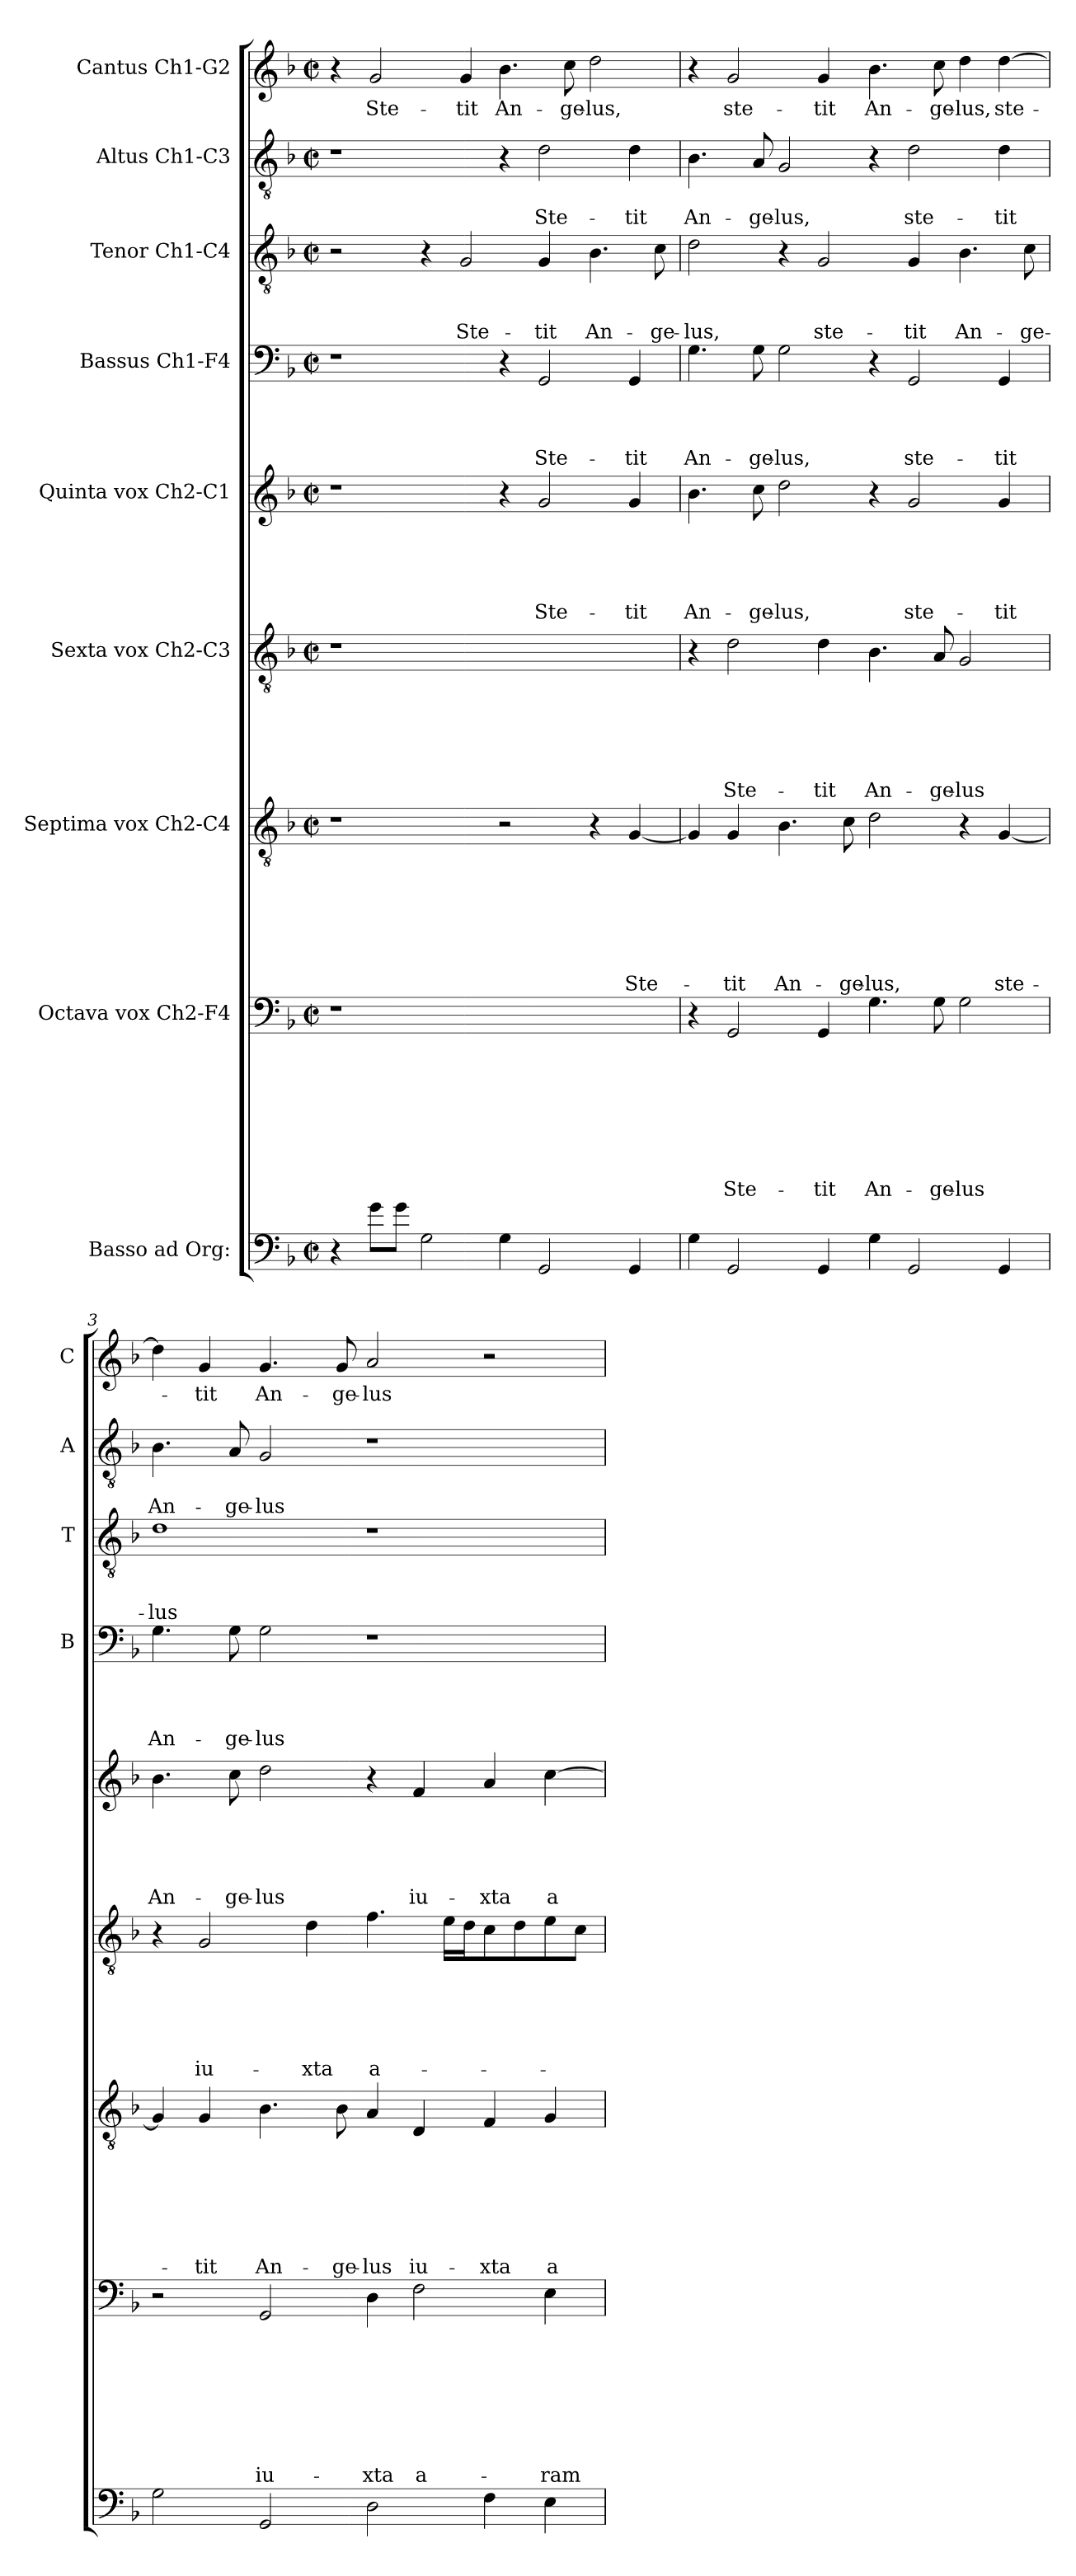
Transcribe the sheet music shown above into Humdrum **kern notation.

**kern	**kern	**text	**text	**text	**text	**text	**text	**text	**text	**kern	**text	**text	**text	**text	**text	**text	**text	**kern	**text	**text	**text	**text	**text	**text	**kern	**text	**text	**text	**text	**text	**kern	**text	**text	**text	**text	**kern	**text	**text	**text	**kern	**text	**text	**kern	**text
*part9	*part8	*part8	*part8	*part8	*part8	*part8	*part8	*part8	*part8	*part7	*part7	*part7	*part7	*part7	*part7	*part7	*part7	*part6	*part6	*part6	*part6	*part6	*part6	*part6	*part5	*part5	*part5	*part5	*part5	*part5	*part4	*part4	*part4	*part4	*part4	*part3	*part3	*part3	*part3	*part2	*part2	*part2	*part1	*part1
*staff9	*staff8	*staff8	*staff8	*staff8	*staff8	*staff8	*staff8	*staff8	*staff8	*staff7	*staff7	*staff7	*staff7	*staff7	*staff7	*staff7	*staff7	*staff6	*staff6	*staff6	*staff6	*staff6	*staff6	*staff6	*staff5	*staff5	*staff5	*staff5	*staff5	*staff5	*staff4	*staff4	*staff4	*staff4	*staff4	*staff3	*staff3	*staff3	*staff3	*staff2	*staff2	*staff2	*staff1	*staff1
*I"Basso ad Org:	*I"Octava vox Ch2-F4	*	*	*	*	*	*	*	*	*I"Septima vox Ch2-C4	*	*	*	*	*	*	*	*I"Sexta vox Ch2-C3	*	*	*	*	*	*	*I"Quinta vox Ch2-C1	*	*	*	*	*	*I"Bassus Ch1-F4	*	*	*	*	*I"Tenor Ch1-C4	*	*	*	*I"Altus Ch1-C3	*	*	*I"Cantus Ch1-G2	*
*	*	*	*	*	*	*	*	*	*	*	*	*	*	*	*	*	*	*	*	*	*	*	*	*	*	*	*	*	*	*	*I'B	*	*	*	*	*I'T	*	*	*	*I'A	*	*	*I'C	*
*clefF4	*clefF4	*	*	*	*	*	*	*	*	*clefGv2	*	*	*	*	*	*	*	*clefGv2	*	*	*	*	*	*	*clefG2	*	*	*	*	*	*clefF4	*	*	*	*	*clefGv2	*	*	*	*clefGv2	*	*	*clefG2	*
*k[b-]	*k[b-]	*	*	*	*	*	*	*	*	*k[b-]	*	*	*	*	*	*	*	*k[b-]	*	*	*	*	*	*	*k[b-]	*	*	*	*	*	*k[b-]	*	*	*	*	*k[b-]	*	*	*	*k[b-]	*	*	*k[b-]	*
*F:	*F:	*	*	*	*	*	*	*	*	*F:	*	*	*	*	*	*	*	*F:	*	*	*	*	*	*	*F:	*	*	*	*	*	*F:	*	*	*	*	*F:	*	*	*	*F:	*	*	*F:	*
*M2/2	*M2/2	*	*	*	*	*	*	*	*	*M2/2	*	*	*	*	*	*	*	*M2/2	*	*	*	*	*	*	*M2/2	*	*	*	*	*	*M2/2	*	*	*	*	*M2/2	*	*	*	*M2/2	*	*	*M2/2	*
*met(c|)	*met(c|)	*	*	*	*	*	*	*	*	*met(c|)	*	*	*	*	*	*	*	*met(c|)	*	*	*	*	*	*	*met(c|)	*	*	*	*	*	*met(c|)	*	*	*	*	*met(c|)	*	*	*	*met(c|)	*	*	*met(c|)	*
=1	=1	=1	=1	=1	=1	=1	=1	=1	=1	=1	=1	=1	=1	=1	=1	=1	=1	=1	=1	=1	=1	=1	=1	=1	=1	=1	=1	=1	=1	=1	=1	=1	=1	=1	=1	=1	=1	=1	=1	=1	=1	=1	=1	=1
4r	1r	.	.	.	.	.	.	.	.	1r	.	.	.	.	.	.	.	1r	.	.	.	.	.	.	1r	.	.	.	.	.	1r	.	.	.	.	2r	.	.	.	1r	.	.	4r	.
!	!	!	!	!	!	!	!	!	!	!	!	!	!	!	!	!	!	!	!	!	!	!	!	!	!	!	!	!	!	!	!	!	!	!	!	!	!	!	!	!	!	!	!	!LO:LY:b
8g\L	.	.	.	.	.	.	.	.	.	.	.	.	.	.	.	.	.	.	.	.	.	.	.	.	.	.	.	.	.	.	.	.	.	.	.	.	.	.	.	.	.	.	2g/	Ste-
8g\J	.	.	.	.	.	.	.	.	.	.	.	.	.	.	.	.	.	.	.	.	.	.	.	.	.	.	.	.	.	.	.	.	.	.	.	.	.	.	.	.	.	.	.	.
2G\	.	.	.	.	.	.	.	.	.	.	.	.	.	.	.	.	.	.	.	.	.	.	.	.	.	.	.	.	.	.	.	.	.	.	.	4r	.	.	.	.	.	.	.	.
!	!	!	!	!	!	!	!	!	!	!	!	!	!	!	!	!	!	!	!	!	!	!	!	!	!	!	!	!	!	!	!	!	!	!	!	!	!	!	!LO:LY:b	!	!	!	!	!LO:LY:b
.	.	.	.	.	.	.	.	.	.	.	.	.	.	.	.	.	.	.	.	.	.	.	.	.	.	.	.	.	.	.	.	.	.	.	.	2G/	.	.	Ste-	.	.	.	4g/	-tit
!	!	!	!	!	!	!	!	!	!	!	!	!	!	!	!	!	!	!	!	!	!	!	!	!	!	!	!	!	!	!	!	!	!	!	!	!	!	!	!	!	!	!	!	!LO:LY:b
4G\	1ryy	.	.	.	.	.	.	.	.	2r	.	.	.	.	.	.	.	1ryy	.	.	.	.	.	.	4r	.	.	.	.	.	4r	.	.	.	.	.	.	.	.	4r	.	.	4.b-\	An-
!	!	!	!	!	!	!	!	!	!	!	!	!	!	!	!	!	!	!	!	!	!	!	!	!	!	!	!	!	!	!LO:LY:b	!	!	!	!	!LO:LY:b	!	!	!	!LO:LY:b	!	!	!LO:LY:b	!	!
2GG/	.	.	.	.	.	.	.	.	.	.	.	.	.	.	.	.	.	.	.	.	.	.	.	.	2g/	.	.	.	.	Ste-	2GG/	.	.	.	Ste-	4G/	.	.	-tit	2d\	.	Ste-	.	.
!	!	!	!	!	!	!	!	!	!	!	!	!	!	!	!	!	!	!	!	!	!	!	!	!	!	!	!	!	!	!	!	!	!	!	!	!	!	!	!	!	!	!	!	!LO:LY:b
.	.	.	.	.	.	.	.	.	.	.	.	.	.	.	.	.	.	.	.	.	.	.	.	.	.	.	.	.	.	.	.	.	.	.	.	.	.	.	.	.	.	.	8cc\	-ge-
!	!	!	!	!	!	!	!	!	!	!	!	!	!	!	!	!	!	!	!	!	!	!	!	!	!	!	!	!	!	!	!	!	!	!	!	!	!	!	!LO:LY:b	!	!	!	!	!LO:LY:b
.	.	.	.	.	.	.	.	.	.	4r	.	.	.	.	.	.	.	.	.	.	.	.	.	.	.	.	.	.	.	.	.	.	.	.	.	4.B-\	.	.	An-	.	.	.	2dd\	-lus,
!	!	!	!	!	!	!	!	!	!	!	!	!	!	!	!	!	!LO:LY:b	!	!	!	!	!	!	!	!	!	!	!	!	!LO:LY:b	!	!	!	!	!LO:LY:b	!	!	!	!	!	!	!LO:LY:b	!	!
4GG/	.	.	.	.	.	.	.	.	.	[4G/	.	.	.	.	.	.	Ste-	.	.	.	.	.	.	.	4g/	.	.	.	.	-tit	4GG/	.	.	.	-tit	.	.	.	.	4d\	.	-tit	.	.
!	!	!	!	!	!	!	!	!	!	!	!	!	!	!	!	!	!	!	!	!	!	!	!	!	!	!	!	!	!	!	!	!	!	!	!	!	!	!	!LO:LY:b	!	!	!	!	!
.	.	.	.	.	.	.	.	.	.	.	.	.	.	.	.	.	.	.	.	.	.	.	.	.	.	.	.	.	.	.	.	.	.	.	.	8c\	.	.	-ge-	.	.	.	.	.
=2	=2	=2	=2	=2	=2	=2	=2	=2	=2	=2	=2	=2	=2	=2	=2	=2	=2	=2	=2	=2	=2	=2	=2	=2	=2	=2	=2	=2	=2	=2	=2	=2	=2	=2	=2	=2	=2	=2	=2	=2	=2	=2	=2	=2
!	!	!	!	!	!	!	!	!	!	!	!	!	!	!	!	!	!	!	!	!	!	!	!	!	!	!	!	!	!	!LO:LY:b	!	!	!	!	!LO:LY:b	!	!	!	!LO:LY:b	!	!	!LO:LY:b	!	!
4G\	4r	.	.	.	.	.	.	.	.	4G/]	.	.	.	.	.	.	.	4r	.	.	.	.	.	.	4.b-\	.	.	.	.	An-	4.G\	.	.	.	An-	2d\	.	.	-lus,	4.B-\	.	An-	4r	.
!	!	!	!	!	!	!	!	!	!LO:LY:b	!	!	!	!	!	!	!	!LO:LY:b	!	!	!	!	!	!	!LO:LY:b	!	!	!	!	!	!	!	!	!	!	!	!	!	!	!	!	!	!	!	!LO:LY:b
2GG/	2GG/	.	.	.	.	.	.	.	Ste-	4G/	.	.	.	.	.	.	-tit	2d\	.	.	.	.	.	Ste-	.	.	.	.	.	.	.	.	.	.	.	.	.	.	.	.	.	.	2g/	ste-
!	!	!	!	!	!	!	!	!	!	!	!	!	!	!	!	!	!	!	!	!	!	!	!	!	!	!	!	!	!	!LO:LY:b	!	!	!	!	!LO:LY:b	!	!	!	!	!	!	!LO:LY:b	!	!
.	.	.	.	.	.	.	.	.	.	.	.	.	.	.	.	.	.	.	.	.	.	.	.	.	8cc\	.	.	.	.	-ge-	8G\	.	.	.	-ge-	.	.	.	.	8A/	.	-ge-	.	.
!	!	!	!	!	!	!	!	!	!	!	!	!	!	!	!	!	!LO:LY:b	!	!	!	!	!	!	!	!	!	!	!	!	!LO:LY:b	!	!	!	!	!LO:LY:b	!	!	!	!	!	!	!LO:LY:b	!	!
.	.	.	.	.	.	.	.	.	.	4.B-\	.	.	.	.	.	.	An-	.	.	.	.	.	.	.	2dd\	.	.	.	.	-lus,	2G\	.	.	.	-lus,	4r	.	.	.	2G/	.	-lus,	.	.
!	!	!	!	!	!	!	!	!	!LO:LY:b	!	!	!	!	!	!	!	!	!	!	!	!	!	!	!LO:LY:b	!	!	!	!	!	!	!	!	!	!	!	!	!	!	!LO:LY:b	!	!	!	!	!LO:LY:b
4GG/	4GG/	.	.	.	.	.	.	.	-tit	.	.	.	.	.	.	.	.	4d\	.	.	.	.	.	-tit	.	.	.	.	.	.	.	.	.	.	.	2G/	.	.	ste-	.	.	.	4g/	-tit
!	!	!	!	!	!	!	!	!	!	!	!	!	!	!	!	!	!LO:LY:b	!	!	!	!	!	!	!	!	!	!	!	!	!	!	!	!	!	!	!	!	!	!	!	!	!	!	!
.	.	.	.	.	.	.	.	.	.	8c\	.	.	.	.	.	.	-ge-	.	.	.	.	.	.	.	.	.	.	.	.	.	.	.	.	.	.	.	.	.	.	.	.	.	.	.
!	!	!	!	!	!	!	!	!	!LO:LY:b	!	!	!	!	!	!	!	!LO:LY:b	!	!	!	!	!	!	!LO:LY:b	!	!	!	!	!	!	!	!	!	!	!	!	!	!	!	!	!	!	!	!LO:LY:b
4G\	4.G\	.	.	.	.	.	.	.	An-	2d\	.	.	.	.	.	.	-lus,	4.B-\	.	.	.	.	.	An-	4r	.	.	.	.	.	4r	.	.	.	.	.	.	.	.	4r	.	.	4.b-\	An-
!	!	!	!	!	!	!	!	!	!	!	!	!	!	!	!	!	!	!	!	!	!	!	!	!	!	!	!	!	!	!LO:LY:b	!	!	!	!	!LO:LY:b	!	!	!	!LO:LY:b	!	!	!LO:LY:b	!	!
2GG/	.	.	.	.	.	.	.	.	.	.	.	.	.	.	.	.	.	.	.	.	.	.	.	.	2g/	.	.	.	.	ste-	2GG/	.	.	.	ste-	4G/	.	.	-tit	2d\	.	ste-	.	.
!	!	!	!	!	!	!	!	!	!LO:LY:b	!	!	!	!	!	!	!	!	!	!	!	!	!	!	!LO:LY:b	!	!	!	!	!	!	!	!	!	!	!	!	!	!	!	!	!	!	!	!LO:LY:b
.	8G\	.	.	.	.	.	.	.	-ge-	.	.	.	.	.	.	.	.	8A/	.	.	.	.	.	-ge-	.	.	.	.	.	.	.	.	.	.	.	.	.	.	.	.	.	.	8cc\	-ge-
!	!	!	!	!	!	!	!	!	!LO:LY:b	!	!	!	!	!	!	!	!	!	!	!	!	!	!	!LO:LY:b	!	!	!	!	!	!	!	!	!	!	!	!	!	!	!LO:LY:b	!	!	!	!	!LO:LY:b
.	2G\	.	.	.	.	.	.	.	-lus	4r	.	.	.	.	.	.	.	2G/	.	.	.	.	.	-lus	.	.	.	.	.	.	.	.	.	.	.	4.B-\	.	.	An-	.	.	.	4dd\	-lus,
!	!	!	!	!	!	!	!	!	!	!	!	!	!	!	!	!	!LO:LY:b	!	!	!	!	!	!	!	!	!	!	!	!	!LO:LY:b	!	!	!	!	!LO:LY:b	!	!	!	!	!	!	!LO:LY:b	!	!LO:LY:b
4GG/	.	.	.	.	.	.	.	.	.	[4G/	.	.	.	.	.	.	ste-	.	.	.	.	.	.	.	4g/	.	.	.	.	-tit	4GG/	.	.	.	-tit	.	.	.	.	4d\	.	-tit	[4dd\	ste-
!	!	!	!	!	!	!	!	!	!	!	!	!	!	!	!	!	!	!	!	!	!	!	!	!	!	!	!	!	!	!	!	!	!	!	!	!	!	!	!LO:LY:b	!	!	!	!	!
.	.	.	.	.	.	.	.	.	.	.	.	.	.	.	.	.	.	.	.	.	.	.	.	.	.	.	.	.	.	.	.	.	.	.	.	8c\	.	.	-ge-	.	.	.	.	.
=3	=3	=3	=3	=3	=3	=3	=3	=3	=3	=3	=3	=3	=3	=3	=3	=3	=3	=3	=3	=3	=3	=3	=3	=3	=3	=3	=3	=3	=3	=3	=3	=3	=3	=3	=3	=3	=3	=3	=3	=3	=3	=3	=3	=3
!	!	!	!	!	!	!	!	!	!	!	!	!	!	!	!	!	!	!	!	!	!	!	!	!	!	!	!	!	!	!LO:LY:b	!	!	!	!	!LO:LY:b	!	!	!	!LO:LY:b	!	!	!LO:LY:b	!	!
2G\	2r	.	.	.	.	.	.	.	.	4G/]	.	.	.	.	.	.	.	4r	.	.	.	.	.	.	4.b-\	.	.	.	.	An-	4.G\	.	.	.	An-	1d	.	.	-lus	4.B-\	.	An-	4dd\]	.
!	!	!	!	!	!	!	!	!	!	!	!	!	!	!	!	!	!LO:LY:b	!	!	!	!	!	!	!LO:LY:b	!	!	!	!	!	!	!	!	!	!	!	!	!	!	!	!	!	!	!	!LO:LY:b
.	.	.	.	.	.	.	.	.	.	4G/	.	.	.	.	.	.	-tit	2G/	.	.	.	.	.	iu-	.	.	.	.	.	.	.	.	.	.	.	.	.	.	.	.	.	.	4g/	-tit
!	!	!	!	!	!	!	!	!	!	!	!	!	!	!	!	!	!	!	!	!	!	!	!	!	!	!	!	!	!	!LO:LY:b	!	!	!	!	!LO:LY:b	!	!	!	!	!	!	!LO:LY:b	!	!
.	.	.	.	.	.	.	.	.	.	.	.	.	.	.	.	.	.	.	.	.	.	.	.	.	8cc\	.	.	.	.	-ge-	8G\	.	.	.	-ge-	.	.	.	.	8A/	.	-ge-	.	.
!	!	!	!	!	!	!	!	!	!LO:LY:b	!	!	!	!	!	!	!	!LO:LY:b	!	!	!	!	!	!	!	!	!	!	!	!	!LO:LY:b	!	!	!	!	!LO:LY:b	!	!	!	!	!	!	!LO:LY:b	!	!LO:LY:b
2GG/	2GG/	.	.	.	.	.	.	.	iu-	4.B-\	.	.	.	.	.	.	An-	.	.	.	.	.	.	.	2dd\	.	.	.	.	-lus	2G\	.	.	.	-lus	.	.	.	.	2G/	.	-lus	4.g/	An-
!	!	!	!	!	!	!	!	!	!	!	!	!	!	!	!	!	!	!	!	!	!	!	!	!LO:LY:b	!	!	!	!	!	!	!	!	!	!	!	!	!	!	!	!	!	!	!	!
.	.	.	.	.	.	.	.	.	.	.	.	.	.	.	.	.	.	4d\	.	.	.	.	.	-xta	.	.	.	.	.	.	.	.	.	.	.	.	.	.	.	.	.	.	.	.
!	!	!	!	!	!	!	!	!	!	!	!	!	!	!	!	!	!LO:LY:b	!	!	!	!	!	!	!	!	!	!	!	!	!	!	!	!	!	!	!	!	!	!	!	!	!	!	!LO:LY:b
.	.	.	.	.	.	.	.	.	.	8B-\	.	.	.	.	.	.	-ge-	.	.	.	.	.	.	.	.	.	.	.	.	.	.	.	.	.	.	.	.	.	.	.	.	.	8g/	-ge-
!	!	!	!	!	!	!	!	!	!LO:LY:b	!	!	!	!	!	!	!	!LO:LY:b	!	!	!	!	!	!	!LO:LY:b	!	!	!	!	!	!	!	!	!	!	!	!	!	!	!	!	!	!	!	!LO:LY:b
2D\	4D\	.	.	.	.	.	.	.	-xta	4A/	.	.	.	.	.	.	-lus	4.f\	.	.	.	.	.	a-	4r	.	.	.	.	.	1r	.	.	.	.	1r	.	.	.	1r	.	.	2a/	-lus
!	!	!	!	!	!	!	!	!	!LO:LY:b	!	!	!	!	!	!	!	!LO:LY:b	!	!	!	!	!	!	!	!	!	!	!	!	!LO:LY:b	!	!	!	!	!	!	!	!	!	!	!	!	!	!
.	2F\	.	.	.	.	.	.	.	a-	4D/	.	.	.	.	.	.	iu-	.	.	.	.	.	.	.	4f/	.	.	.	.	iu-	.	.	.	.	.	.	.	.	.	.	.	.	.	.
.	.	.	.	.	.	.	.	.	.	.	.	.	.	.	.	.	.	16e\LL	.	.	.	.	.	.	.	.	.	.	.	.	.	.	.	.	.	.	.	.	.	.	.	.	.	.
.	.	.	.	.	.	.	.	.	.	.	.	.	.	.	.	.	.	16d\J	.	.	.	.	.	.	.	.	.	.	.	.	.	.	.	.	.	.	.	.	.	.	.	.	.	.
!	!	!	!	!	!	!	!	!	!	!	!	!	!	!	!	!	!LO:LY:b	!	!	!	!	!	!	!	!	!	!	!	!	!LO:LY:b	!	!	!	!	!	!	!	!	!	!	!	!	!	!
4F\	.	.	.	.	.	.	.	.	.	4F/	.	.	.	.	.	.	-xta	8c\	.	.	.	.	.	.	4a/	.	.	.	.	-xta	.	.	.	.	.	.	.	.	.	.	.	.	2r	.
.	.	.	.	.	.	.	.	.	.	.	.	.	.	.	.	.	.	8d\	.	.	.	.	.	.	.	.	.	.	.	.	.	.	.	.	.	.	.	.	.	.	.	.	.	.
!	!	!	!	!	!	!	!	!	!LO:LY:b	!	!	!	!	!	!	!	!LO:LY:b	!	!	!	!	!	!	!	!	!	!	!	!	!LO:LY:b	!	!	!	!	!	!	!	!	!	!	!	!	!	!
4E\	4E\	.	.	.	.	.	.	.	-ram	4G/	.	.	.	.	.	.	a-	8e\	.	.	.	.	.	.	[4cc\	.	.	.	.	a-	.	.	.	.	.	.	.	.	.	.	.	.	.	.
.	.	.	.	.	.	.	.	.	.	.	.	.	.	.	.	.	.	8c\J	.	.	.	.	.	.	.	.	.	.	.	.	.	.	.	.	.	.	.	.	.	.	.	.	.	.
=	=	=	=	=	=	=	=	=	=	=	=	=	=	=	=	=	=	=	=	=	=	=	=	=	=	=	=	=	=	=	=	=	=	=	=	=	=	=	=	=	=	=	=	=
*-	*-	*-	*-	*-	*-	*-	*-	*-	*-	*-	*-	*-	*-	*-	*-	*-	*-	*-	*-	*-	*-	*-	*-	*-	*-	*-	*-	*-	*-	*-	*-	*-	*-	*-	*-	*-	*-	*-	*-	*-	*-	*-	*-	*-
